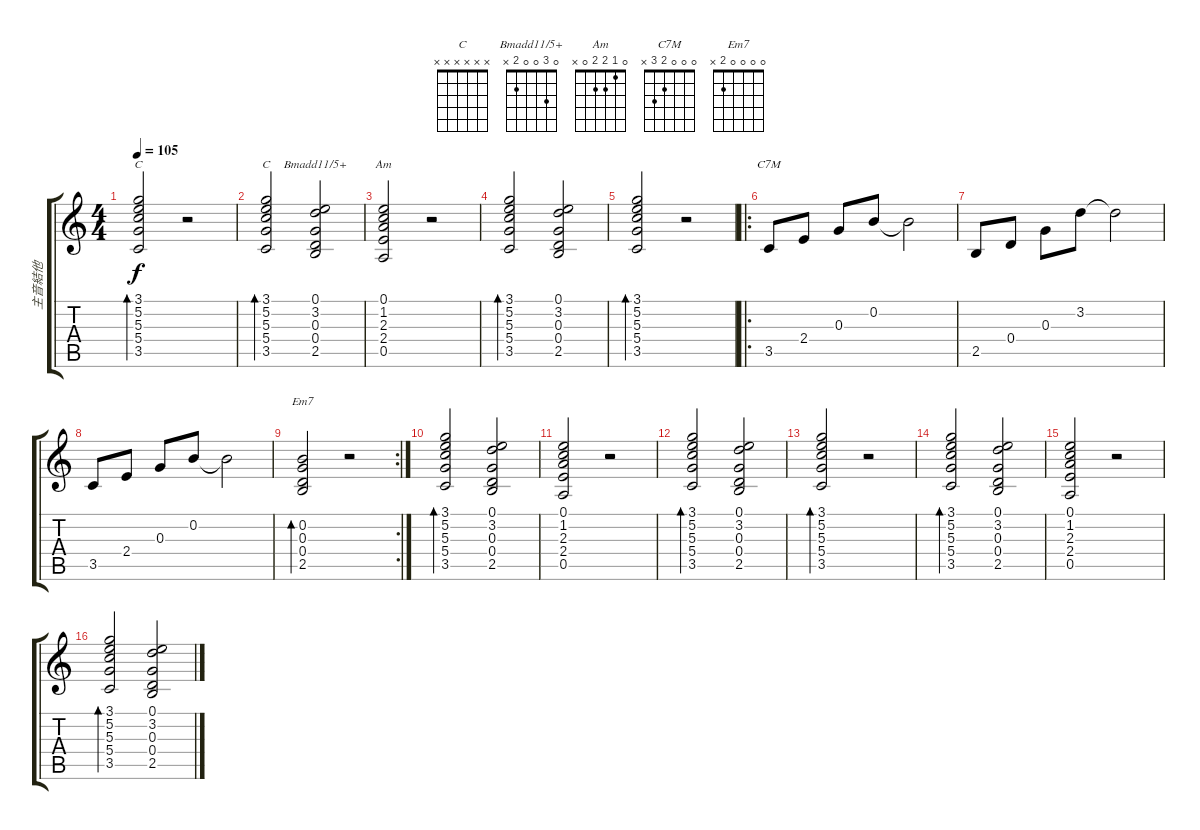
\track ("主音結他" "主音結他") {instrument distortionguitar}
\staff {score tabs}
\tuning (E4 B3 G3 D3 A2 E2) {hide}
\chord ("C" 3 5 5 5 3 x) {barre 3}
\chord ("C" x x x x x x)
\chord ("Bmadd11/5+" 0 3 0 0 2 x)
\chord ("Am" 0 1 2 2 0 x)
\chord ("C7M" 0 0 0 2 3 x)
\chord ("Em7" 0 0 0 0 2 x)
\ts (4 4)
\tempo 105
\clef g2
\ks c
(3.1 5.2 5.3 5.4 3.5).2{bd 480 ch "C" dy f} r.2 |
(3.1 5.2 5.3 5.4 3.5).2{bd 240 ch "C"} (0.1 3.2 0.3 0.4 2.5).2{ch "Bmadd11/5+"} |
(0.1 1.2 2.3 2.4 0.5).2{ch "Am"} r.2 |
(3.1 5.2 5.3 5.4 3.5).2{bd 240} (0.1 3.2 0.3 0.4 2.5).2 |
(3.1 5.2 5.3 5.4 3.5).2{bd 480} r.2 |
\ro
3.5.8{ch "C7M"} 2.4.8 0.3.8 0.2.8 0.2{t}.2 |
2.5.8 0.4.8 0.3.8 3.2.8 3.2{t}.2 |
3.5.8 2.4.8 0.3.8 0.2.8 0.2{t}.2 |
\rc 2
(0.2 0.3 0.4 2.5).2{bd 480 ch "Em7"} r.2 |
(3.1 5.2 5.3 5.4 3.5).2{bd 240} (0.1 3.2 0.3 0.4 2.5).2 |
(0.1 1.2 2.3 2.4 0.5).2 r.2 |
(3.1 5.2 5.3 5.4 3.5).2{bd 240} (0.1 3.2 0.3 0.4 2.5).2 |
(3.1 5.2 5.3 5.4 3.5).2{bd 480} r.2 |
(3.1 5.2 5.3 5.4 3.5).2{bd 240} (0.1 3.2 0.3 0.4 2.5).2 |
(0.1 1.2 2.3 2.4 0.5).2 r.2 |
(3.1 5.2 5.3 5.4 3.5).2{bd 240} (0.1 3.2 0.3 0.4 2.5).2
